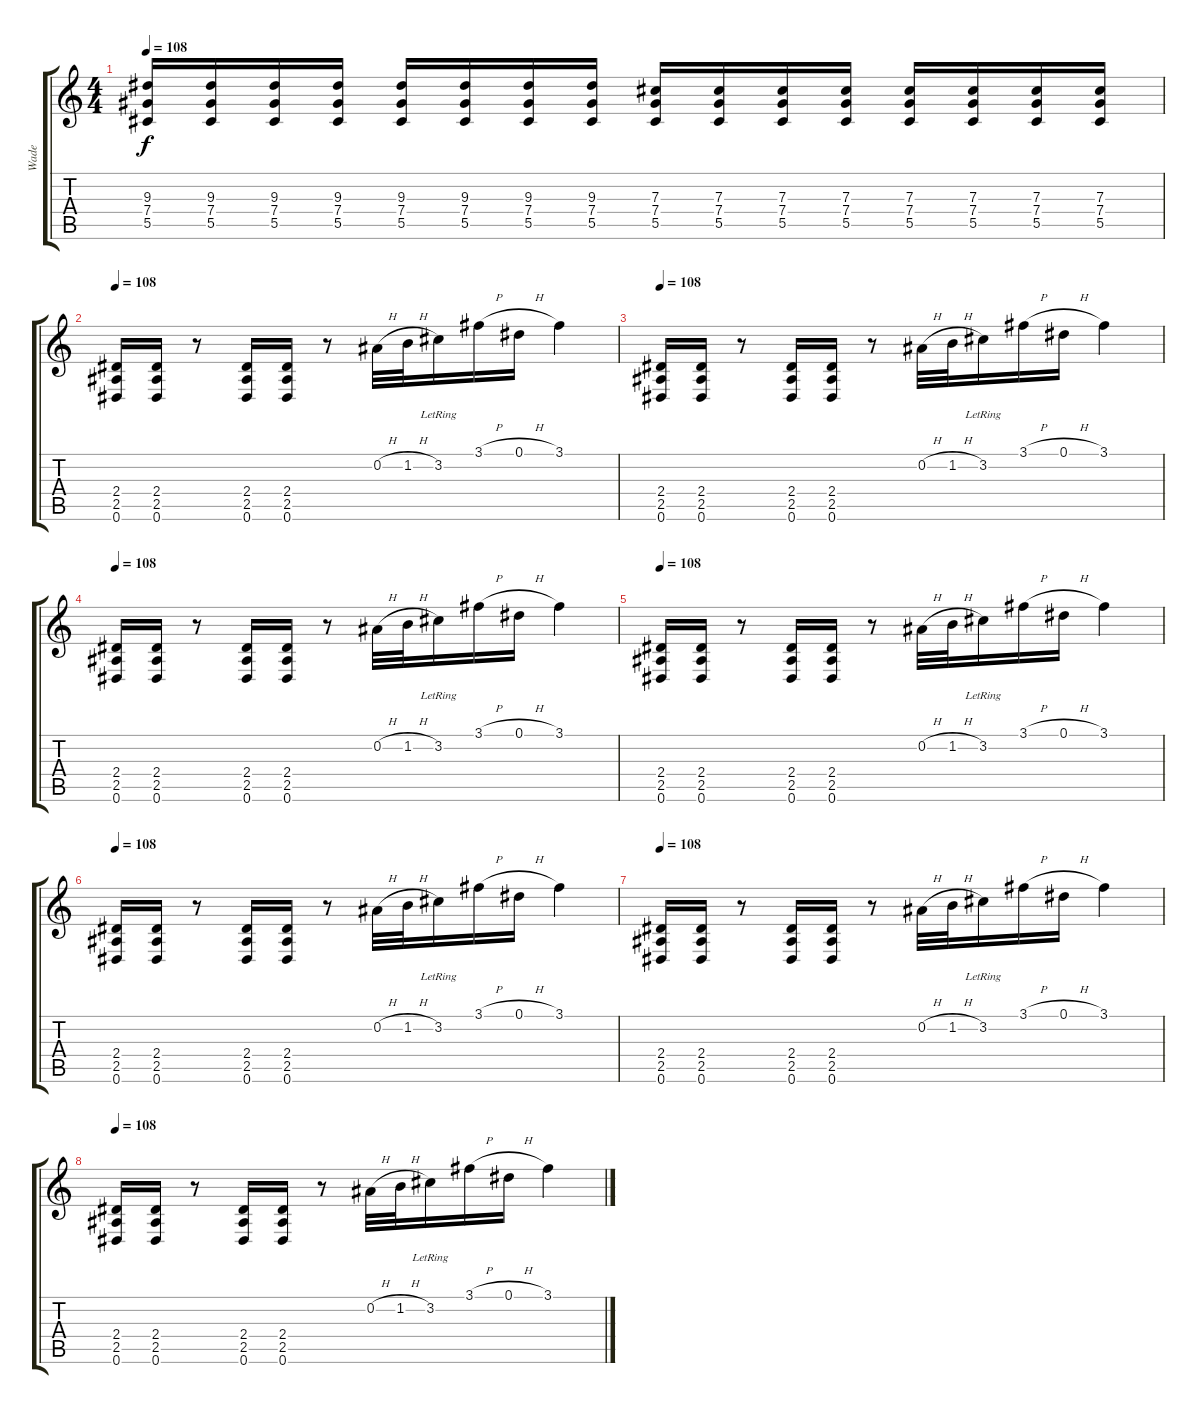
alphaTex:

\track ("Wade" "Wade") {instrument overdrivenguitar}
\staff {score tabs}
\tuning (Eb4 Bb3 Gb3 Db3 Ab2 Eb2) {hide}
\ts (4 4)
\tempo 108
\clef g2
\ks c
(9.3 7.4 5.5).16{dy f} (9.3 7.4 5.5).16 (9.3 7.4 5.5).16 (9.3 7.4 5.5).16 (9.3 7.4 5.5).16 (9.3 7.4 5.5).16 (9.3 7.4 5.5).16 (9.3 7.4 5.5).16 (7.3 7.4 5.5).16 (7.3 7.4 5.5).16 (7.3 7.4 5.5).16 (7.3 7.4 5.5).16 (7.3 7.4 5.5).16 (7.3 7.4 5.5).16 (7.3 7.4 5.5).16 (7.3 7.4 5.5).16 |
\tempo 108
(2.4 2.5 0.6).16 (2.4 2.5 0.6).16 r.8 (2.4 2.5 0.6).16 (2.4 2.5 0.6).16 r.8 0.2{h}.32 1.2{h}.32 3.2{lr}.16 3.1{h}.16 0.1{h}.16 3.1.4 |
\tempo 108
(2.4 2.5 0.6).16 (2.4 2.5 0.6).16 r.8 (2.4 2.5 0.6).16 (2.4 2.5 0.6).16 r.8 0.2{h}.32 1.2{h}.32 3.2{lr}.16 3.1{h}.16 0.1{h}.16 3.1.4 |
\tempo 108
(2.4 2.5 0.6).16 (2.4 2.5 0.6).16 r.8 (2.4 2.5 0.6).16 (2.4 2.5 0.6).16 r.8 0.2{h}.32 1.2{h}.32 3.2{lr}.16 3.1{h}.16 0.1{h}.16 3.1.4 |
\tempo 108
(2.4 2.5 0.6).16 (2.4 2.5 0.6).16 r.8 (2.4 2.5 0.6).16 (2.4 2.5 0.6).16 r.8 0.2{h}.32 1.2{h}.32 3.2{lr}.16 3.1{h}.16 0.1{h}.16 3.1.4 |
\tempo 108
(2.4 2.5 0.6).16 (2.4 2.5 0.6).16 r.8 (2.4 2.5 0.6).16 (2.4 2.5 0.6).16 r.8 0.2{h}.32 1.2{h}.32 3.2{lr}.16 3.1{h}.16 0.1{h}.16 3.1.4 |
\tempo 108
(2.4 2.5 0.6).16 (2.4 2.5 0.6).16 r.8 (2.4 2.5 0.6).16 (2.4 2.5 0.6).16 r.8 0.2{h}.32 1.2{h}.32 3.2{lr}.16 3.1{h}.16 0.1{h}.16 3.1.4 |
\tempo 108
(2.4 2.5 0.6).16 (2.4 2.5 0.6).16 r.8 (2.4 2.5 0.6).16 (2.4 2.5 0.6).16 r.8 0.2{h}.32 1.2{h}.32 3.2{lr}.16 3.1{h}.16 0.1{h}.16 3.1.4
